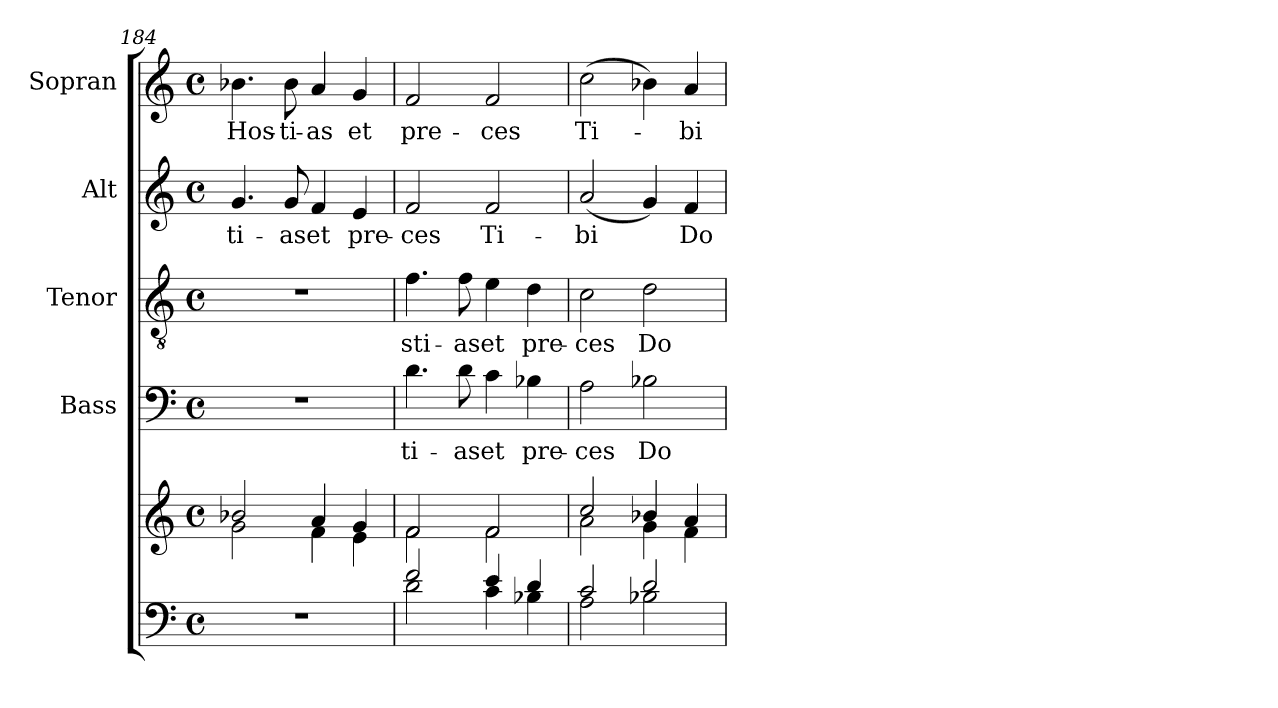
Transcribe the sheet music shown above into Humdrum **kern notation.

**kern	**kern	**kern	**text	**kern	**text	**kern	**text	**kern	**text
*part5	*part5	*part4	*part4	*part3	*part3	*part2	*part2	*part1	*part1
*staff6	*staff5	*staff4	*staff4	*staff3	*staff3	*staff2	*staff2	*staff1	*staff1
*	*	*I"Bass	*	*I"Tenor	*	*I"Alt	*	*I"Sopran	*
*	*	*I'B.	*	*I'T.	*	*I'A.	*	*I'S.	*
!!LO:LB:g=z
*clefF4	*clefG2	*clefF4	*	*clefGv2	*	*clefG2	*	*clefG2	*
*k[]	*k[]	*k[]	*	*k[]	*	*k[]	*	*k[]	*
*C:	*C:	*C:	*	*C:	*	*C:	*	*C:	*
*M4/4	*M4/4	*M4/4	*	*M4/4	*	*M4/4	*	*M4/4	*
*met(c)	*met(c)	*met(c)	*	*met(c)	*	*met(c)	*	*met(c)	*
=184	=184	=184	=184	=184	=184	=184	=184	=184	=184
*	*^	*	*	*	*	*	*	*	*
!	!	!	!	!	!	!	!	!LO:LY:b	!	!LO:LY:b
1r	2b-X/	2g\	1r	.	1r	.	4.g/	-ti-	4.b-X\	Hos-
!	!	!	!	!	!	!	!	!LO:LY:b	!	!LO:LY:b
.	.	.	.	.	.	.	8g/	-as	8b-\	-ti-
!	!	!	!	!	!	!	!	!LO:LY:b	!	!LO:LY:b
.	4a/	4f\	.	.	.	.	4f/	et	4a/	-as
!	!	!	!	!	!	!	!	!LO:LY:b	!	!LO:LY:b
.	4g/	4e\	.	.	.	.	4e/	pre-	4g/	et
=185	=185	=185	=185	=185	=185	=185	=185	=185	=185	=185
*^	*	*	*	*	*	*	*	*	*	*
!	!	!	!	!	!LO:LY:b	!	!LO:LY:b	!	!LO:LY:b	!	!LO:LY:b
2f/	2d\	2f/	2f\	4.d\	-ti-	4.f\	-sti-	2f/	-ces	2f/	pre-
!	!	!	!	!	!LO:LY:b	!	!LO:LY:b	!	!	!	!
.	.	.	.	8d\	-as	8f\	-as	.	.	.	.
!	!	!	!	!	!LO:LY:b	!	!LO:LY:b	!	!LO:LY:b	!	!LO:LY:b
4e/	4c\	2f/	2f\	4c\	et	4e\	et	2f/	Ti-	2f/	-ces
!	!	!	!	!	!LO:LY:b	!	!LO:LY:b	!	!	!	!
4d/	4B-X\	.	.	4B-X\	pre-	4d\	pre-	.	.	.	.
=186	=186	=186	=186	=186	=186	=186	=186	=186	=186	=186	=186
!	!	!	!	!	!LO:LY:b	!	!LO:LY:b	!	!LO:LY:b	!	!LO:LY:b
2c/	2A\	2cc/	2a\	2A\	-ces	2c\	-ces	(<2a/	-bi	(>2cc\	Ti-
!	!	!	!	!	!LO:LY:b	!	!LO:LY:b	!	!	!	!
2d/	2B-X\	4b-X/	4g\	2B-X\	Do-	2d\	Do-	4g/)	.	4b-X\)	.
!	!	!	!	!	!	!	!	!	!LO:LY:b	!	!LO:LY:b
.	.	4a/	4f\	.	.	.	.	4f/	Do-	4a/	-bi
*v	*v	*	*	*	*	*	*	*	*	*	*
*	*v	*v	*	*	*	*	*	*	*	*
=	=	=	=	=	=	=	=	=	=
*-	*-	*-	*-	*-	*-	*-	*-	*-	*-
